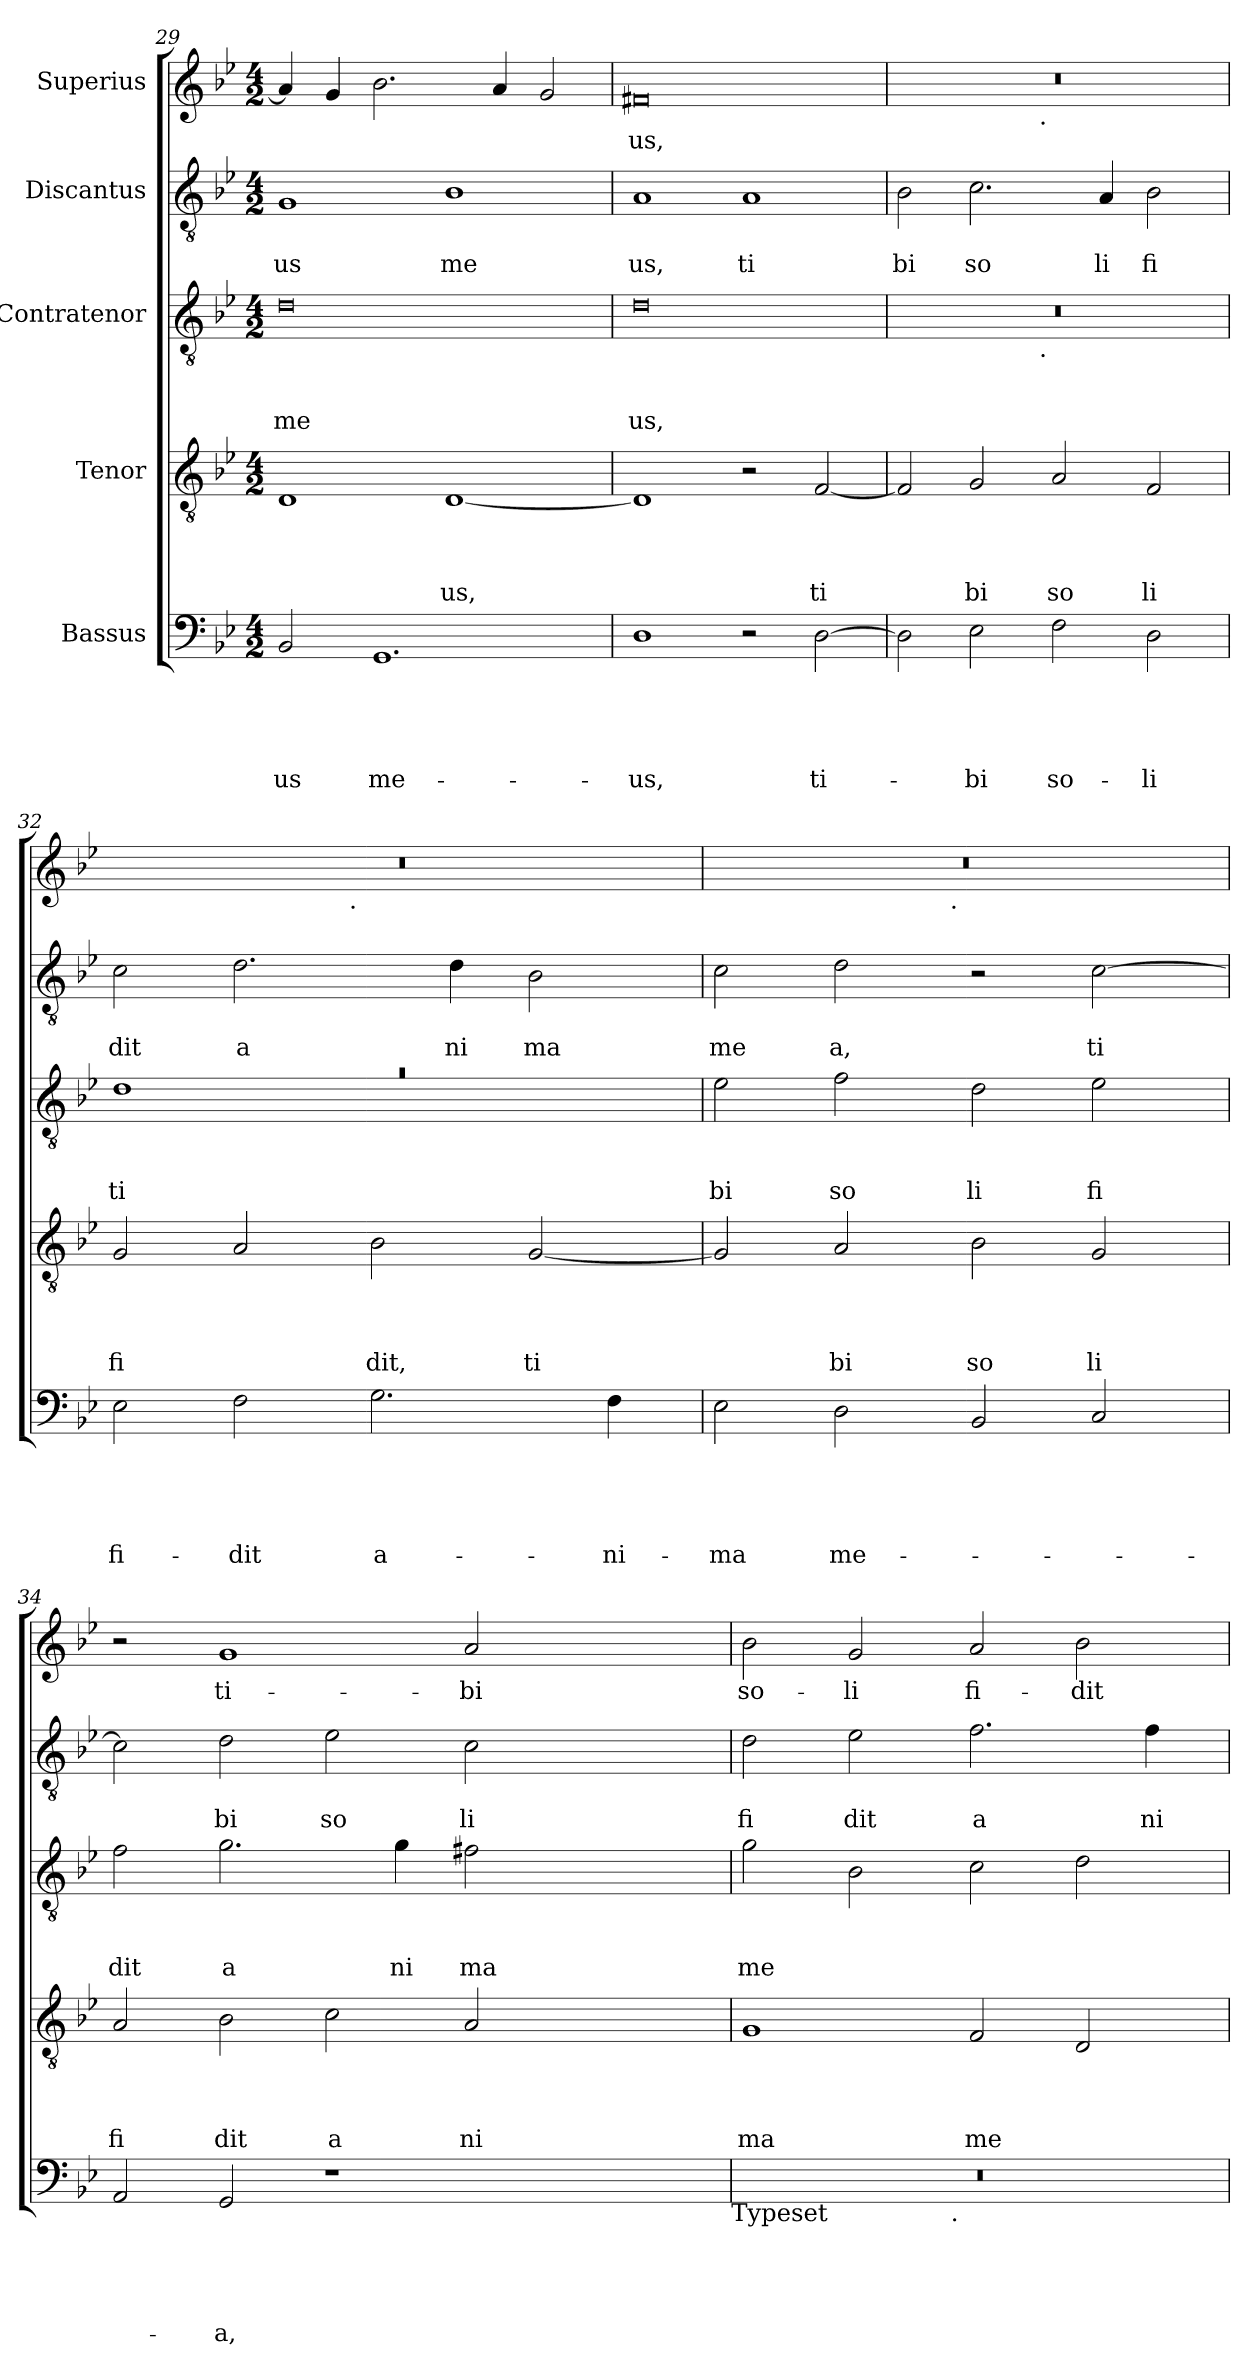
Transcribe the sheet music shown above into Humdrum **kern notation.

**kern	**text	**text	**text	**text	**text	**kern	**text	**text	**text	**text	**kern	**text	**text	**text	**kern	**text	**text	**kern	**text
*part5	*part5	*part5	*part5	*part5	*part5	*part4	*part4	*part4	*part4	*part4	*part3	*part3	*part3	*part3	*part2	*part2	*part2	*part1	*part1
*staff5	*staff5	*staff5	*staff5	*staff5	*staff5	*staff4	*staff4	*staff4	*staff4	*staff4	*staff3	*staff3	*staff3	*staff3	*staff2	*staff2	*staff2	*staff1	*staff1
*I"Bassus	*	*	*	*	*	*I"Tenor	*	*	*	*	*I"Contratenor	*	*	*	*I"Discantus	*	*	*I"Superius	*
*clefF4	*	*	*	*	*	*clefGv2	*	*	*	*	*clefGv2	*	*	*	*clefGv2	*	*	*clefG2	*
*k[b-e-]	*	*	*	*	*	*k[b-e-]	*	*	*	*	*k[b-e-]	*	*	*	*k[b-e-]	*	*	*k[b-e-]	*
*B-:	*	*	*	*	*	*B-:	*	*	*	*	*B-:	*	*	*	*B-:	*	*	*B-:	*
*M4/2	*	*	*	*	*	*M4/2	*	*	*	*	*M4/2	*	*	*	*M4/2	*	*	*M4/2	*
=29	=29	=29	=29	=29	=29	=29	=29	=29	=29	=29	=29	=29	=29	=29	=29	=29	=29	=29	=29
!	!	!	!	!	!LO:LY:b	!	!	!	!	!	!	!	!	!LO:LY:b	!	!	!LO:LY:b	!	!
2BB-/	.	.	.	.	-us	1D	.	.	.	.	0d	.	.	me	1G	.	us	4a/]	.
.	.	.	.	.	.	.	.	.	.	.	.	.	.	.	.	.	.	4g/	.
!	!	!	!	!	!LO:LY:b	!	!	!	!	!	!	!	!	!	!	!	!	!	!
1.GG	.	.	.	.	me-	.	.	.	.	.	.	.	.	.	.	.	.	2.b-\	.
!	!	!	!	!	!	!	!	!	!	!LO:LY:b	!	!	!	!	!	!	!LO:LY:b	!	!
.	.	.	.	.	.	[<1D	.	.	.	us,	.	.	.	.	1B-	.	me	.	.
.	.	.	.	.	.	.	.	.	.	.	.	.	.	.	.	.	.	4a/	.
.	.	.	.	.	.	.	.	.	.	.	.	.	.	.	.	.	.	2g/	.
=30	=30	=30	=30	=30	=30	=30	=30	=30	=30	=30	=30	=30	=30	=30	=30	=30	=30	=30	=30
!	!	!	!	!	!LO:LY:b	!	!	!	!	!	!	!	!	!LO:LY:b	!	!	!LO:LY:b	!	!LO:LY:b
1D	.	.	.	.	-us,	1D]	.	.	.	.	0d	.	.	us,	1A	.	us,	0f#X	-us,
!	!	!	!	!	!	!	!	!	!	!	!	!	!	!	!	!	!LO:LY:b	!	!
2r	.	.	.	.	.	2r	.	.	.	.	.	.	.	.	1A	.	ti	.	.
!	!	!	!	!	!LO:LY:b	!	!	!	!	!LO:LY:b	!	!	!	!	!	!	!	!	!
[>2D\	.	.	.	.	ti-	[<2F/	.	.	.	ti	.	.	.	.	.	.	.	.	.
=31	=31	=31	=31	=31	=31	=31	=31	=31	=31	=31	=31	=31	=31	=31	=31	=31	=31	=31	=31
!	!	!	!	!	!	!	!	!	!	!	!	!	!	!	!	!	!LO:LY:b	!	!
*	*	*	*	*	*	*	*	*	*	*	*^	*	*	*	*	*	*	*^	*
2D\]	.	.	.	.	.	2F/]	.	.	.	.	0r	2ryy	.	.	.	2B-\	.	bi	0r	2ryy	.
!	!	!	!	!	!LO:LY:b	!	!	!	!	!LO:LY:b	!	!	!	!	!	!	!	!LO:LY:b	!	!	!
2E-\	.	.	.	.	-bi	2G/	.	.	.	bi	.	4...ryy	.	.	.	2.c\	.	so	.	4...ryy	.
!	!	!	!	!	!	!	!	!	!	!	!	!	!	!	!	!	!	!	!	!LO:TX:b:t=.	!
!	!	!	!	!	!	!	!	!	!	!	!	!LO:TX:b:t=.	!	!	!	!	!	!	!	!	!
.	.	.	.	.	.	.	.	.	.	.	.	1ryy	.	.	.	.	.	.	.	1ryy	.
!	!	!	!	!	!LO:LY:b	!	!	!	!	!LO:LY:b	!	!	!	!	!	!	!	!	!	!	!
2F\	.	.	.	.	so-	2A/	.	.	.	so	.	.	.	.	.	.	.	.	.	.	.
!	!	!	!	!	!	!	!	!	!	!	!	!	!	!	!	!	!	!LO:LY:b	!	!	!
.	.	.	.	.	.	.	.	.	.	.	.	.	.	.	.	4A/	.	li	.	.	.
!	!	!	!	!	!LO:LY:b	!	!	!	!	!LO:LY:b	!	!	!	!	!	!	!	!LO:LY:b	!	!	!
2D\	.	.	.	.	-li	2F/	.	.	.	li	.	.	.	.	.	2B-\	.	fi	.	.	.
.	.	.	.	.	.	.	.	.	.	.	.	32ryy	.	.	.	.	.	.	.	32ryy	.
=32	=32	=32	=32	=32	=32	=32	=32	=32	=32	=32	=32	=32	=32	=32	=32	=32	=32	=32	=32	=32	=32
!	!	!	!	!	!LO:LY:b	!	!	!	!	!LO:LY:b	!LO:N:vis=1	!	!	!	!LO:LY:b	!	!	!LO:LY:b	!	!	!
2E-\	.	.	.	.	fi-	2G/	.	.	.	fi	0ra	1d	.	.	ti	2c\	.	dit	0r	2ryy	.
!	!	!	!	!	!LO:LY:b	!	!	!	!	!	!	!	!	!	!	!	!	!LO:LY:b	!	!	!
2F\	.	.	.	.	-dit	2A/	.	.	.	.	.	.	.	.	.	2.d\	.	a	.	4...ryy	.
!	!	!	!	!	!	!	!	!	!	!	!	!	!	!	!	!	!	!	!	!LO:TX:b:t=.	!
.	.	.	.	.	.	.	.	.	.	.	.	.	.	.	.	.	.	.	.	1ryy	.
!	!	!	!	!	!LO:LY:b	!	!	!	!	!LO:LY:b	!	!	!	!	!	!	!	!	!	!	!
2.G\	.	.	.	.	a-	2B-\	.	.	.	dit,	.	1ryy	.	.	.	.	.	.	.	.	.
!	!	!	!	!	!	!	!	!	!	!	!	!	!	!	!	!	!	!LO:LY:b	!	!	!
.	.	.	.	.	.	.	.	.	.	.	.	.	.	.	.	4d\	.	ni	.	.	.
!	!	!	!	!	!	!	!	!	!	!LO:LY:b	!	!	!	!	!	!	!	!LO:LY:b	!	!	!
.	.	.	.	.	.	[<2G/	.	.	.	ti	.	.	.	.	.	2B-\	.	ma	.	.	.
!	!	!	!	!	!LO:LY:b	!	!	!	!	!	!	!	!	!	!	!	!	!	!	!	!
4F\	.	.	.	.	-ni-	.	.	.	.	.	.	.	.	.	.	.	.	.	.	.	.
.	.	.	.	.	.	.	.	.	.	.	.	.	.	.	.	.	.	.	.	32ryy	.
=33	=33	=33	=33	=33	=33	=33	=33	=33	=33	=33	=33	=33	=33	=33	=33	=33	=33	=33	=33	=33	=33
!	!	!	!	!	!LO:LY:b	!	!	!	!	!	!	!	!	!	!LO:LY:b	!	!	!LO:LY:b	!	!	!
*	*	*	*	*	*	*	*	*	*	*	*v	*v	*	*	*	*	*	*	*	*	*
2E-\	.	.	.	.	-ma	2G/]	.	.	.	.	2e-\	.	.	bi	2c\	.	me	0r	2ryy	.
!	!	!	!	!	!LO:LY:b	!	!	!	!	!LO:LY:b	!	!	!	!LO:LY:b	!	!	!LO:LY:b	!	!	!
2D\	.	.	.	.	me-	2A/	.	.	.	bi	2f\	.	.	so	2d\	.	a,	.	4...ryy	.
!	!	!	!	!	!	!	!	!	!	!	!	!	!	!	!	!	!	!	!LO:TX:b:t=.	!
.	.	.	.	.	.	.	.	.	.	.	.	.	.	.	.	.	.	.	1ryy	.
!	!	!	!	!	!	!	!	!	!	!LO:LY:b	!	!	!	!LO:LY:b	!	!	!	!	!	!
2BB-/	.	.	.	.	.	2B-\	.	.	.	so	2d\	.	.	li	2r	.	.	.	.	.
!	!	!	!	!	!	!	!	!	!	!LO:LY:b	!	!	!	!LO:LY:b	!	!	!LO:LY:b	!	!	!
2C/	.	.	.	.	.	2G/	.	.	.	li	2e-\	.	.	fi	[<2c\	.	ti	.	.	.
.	.	.	.	.	.	.	.	.	.	.	.	.	.	.	.	.	.	.	32ryy	.
!!LO:LB:g=z
=34	=34	=34	=34	=34	=34	=34	=34	=34	=34	=34	=34	=34	=34	=34	=34	=34	=34	=34	=34	=34
!	!	!	!	!	!	!	!	!	!	!LO:LY:b	!	!	!	!LO:LY:b	!	!	!	!	!	!
*	*	*	*	*	*	*	*	*	*	*	*	*	*	*	*	*	*	*v	*v	*
2AA/	.	.	.	.	.	2A/	.	.	.	fi	2f\	.	.	dit	2c\]	.	.	2r	.
!	!	!	!	!	!LO:LY:b	!	!	!	!	!LO:LY:b	!	!	!	!LO:LY:b	!	!	!LO:LY:b	!	!LO:LY:b
2GG/	.	.	.	.	-a,	2B-\	.	.	.	dit	2.g\	.	.	a	2d\	.	bi	1g	ti-
!	!	!	!	!	!	!	!	!	!	!LO:LY:b	!	!	!	!	!	!	!LO:LY:b	!	!
1r	.	.	.	.	.	2c\	.	.	.	a	.	.	.	.	2e-\	.	so	.	.
!	!	!	!	!	!	!	!	!	!	!	!	!	!	!LO:LY:b	!	!	!	!	!
.	.	.	.	.	.	.	.	.	.	.	4g\	.	.	ni	.	.	.	.	.
!	!	!	!	!	!	!	!	!	!	!LO:LY:b	!	!	!	!LO:LY:b	!	!	!LO:LY:b	!	!LO:LY:b
.	.	.	.	.	.	2A/	.	.	.	ni	2f#X\	.	.	ma	2c\	.	li	2a/	-bi
1ryy	.	.	.	.	.	1ryy	.	.	.	.	1ryy	.	.	.	1ryy	.	.	1ryy	.
!LO:TX:b:t=Typeset	!	!	!	!	!	!	!	!	!	!	!	!	!	!	!	!	!	!	!
=35	=35	=35	=35	=35	=35	=35	=35	=35	=35	=35	=35	=35	=35	=35	=35	=35	=35	=35	=35
!	!	!	!	!	!	!	!	!	!	!LO:LY:b	!	!	!	!LO:LY:b	!	!	!LO:LY:b	!	!LO:LY:b
*^	*	*	*	*	*	*	*	*	*	*	*	*	*	*	*	*	*	*	*
0r	2ryy	.	.	.	.	.	1G	.	.	.	ma	2g\	.	.	me	2d\	.	fi	2b-\	so-
!	!	!	!	!	!	!	!	!	!	!	!	!	!	!	!	!	!	!LO:LY:b	!	!LO:LY:b
.	4...ryy	.	.	.	.	.	.	.	.	.	.	2B-\	.	.	.	2e-\	.	dit	2g/	-li
!	!LO:TX:b:t=.	!	!	!	!	!	!	!	!	!	!	!	!	!	!	!	!	!	!	!
.	1ryy	.	.	.	.	.	.	.	.	.	.	.	.	.	.	.	.	.	.	.
!	!	!	!	!	!	!	!	!	!	!	!LO:LY:b	!	!	!	!	!	!	!LO:LY:b	!	!LO:LY:b
.	.	.	.	.	.	.	2F/	.	.	.	me	2c\	.	.	.	2.f\	.	a	2a/	fi-
!	!	!	!	!	!	!	!	!	!	!	!	!	!	!	!	!	!	!	!	!LO:LY:b
.	.	.	.	.	.	.	2D/	.	.	.	.	2d\	.	.	.	.	.	.	2b-\	-dit
!	!	!	!	!	!	!	!	!	!	!	!	!	!	!	!	!	!	!LO:LY:b	!	!
.	.	.	.	.	.	.	.	.	.	.	.	.	.	.	.	4f\	.	ni	.	.
.	32ryy	.	.	.	.	.	.	.	.	.	.	.	.	.	.	.	.	.	.	.
!LO:TX:b:t=by Allen Garvin (aurvondel@gmail.com)	!	!	!	!	!	!	!	!	!	!	!	!	!	!	!	!	!	!	!	!
*v	*v	*	*	*	*	*	*	*	*	*	*	*	*	*	*	*	*	*	*	*
=	=	=	=	=	=	=	=	=	=	=	=	=	=	=	=	=	=	=	=
*-	*-	*-	*-	*-	*-	*-	*-	*-	*-	*-	*-	*-	*-	*-	*-	*-	*-	*-	*-
